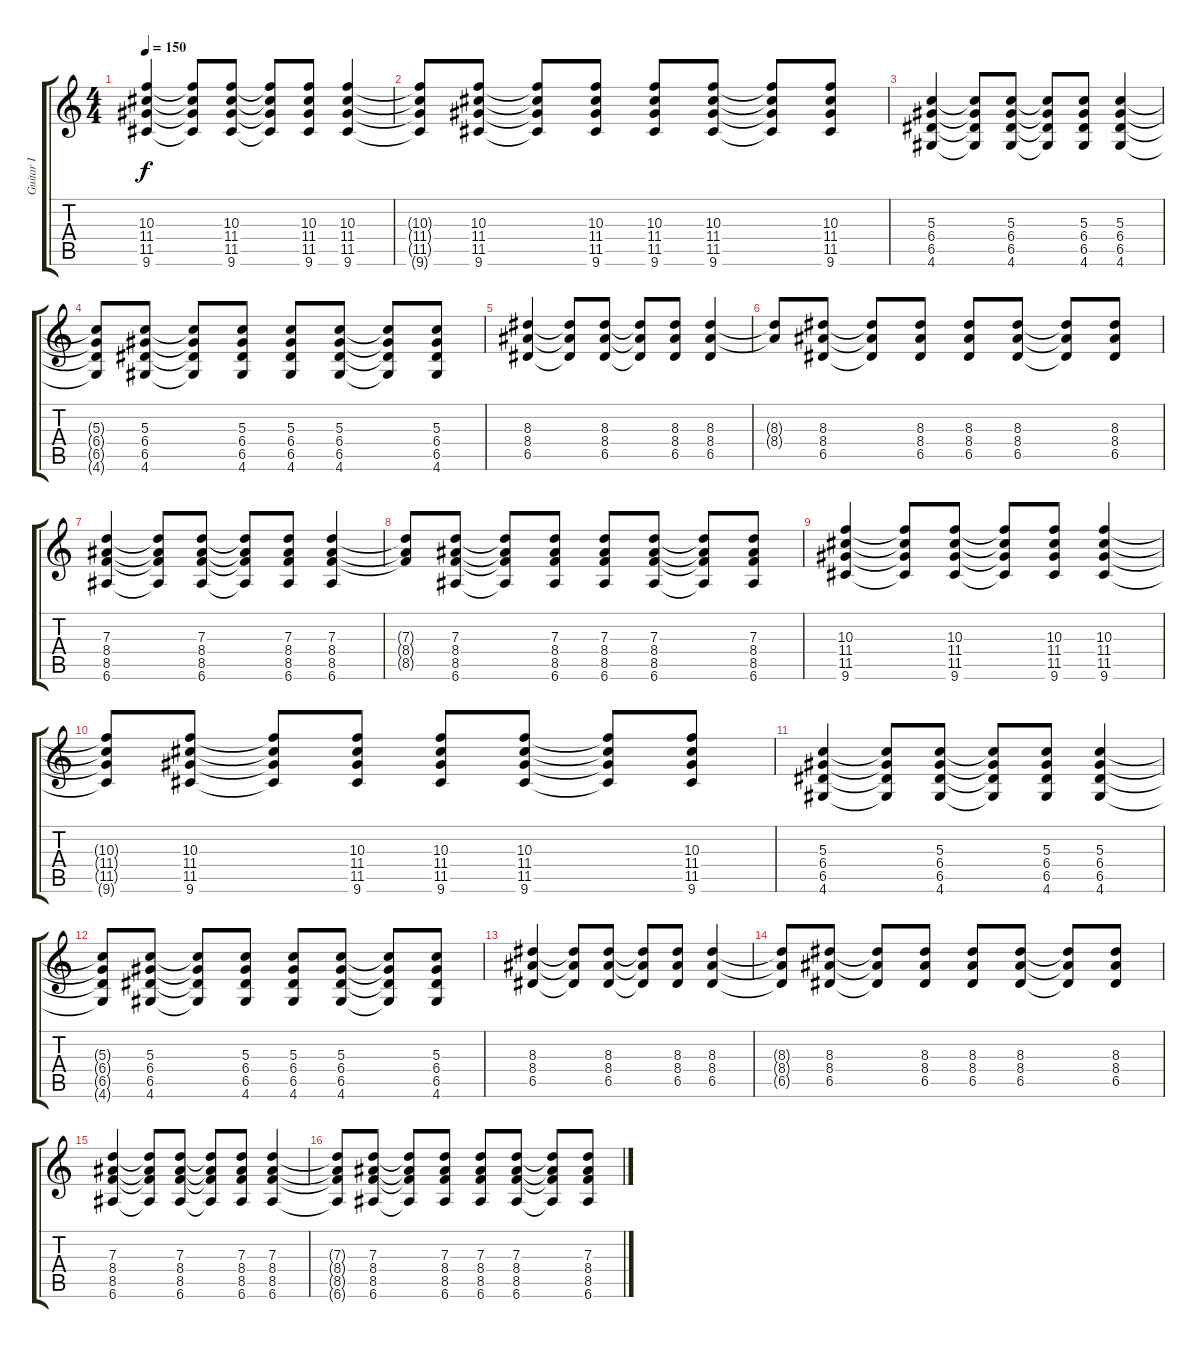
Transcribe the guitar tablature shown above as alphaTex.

\track ("Guitar I" "Guitar I") {instrument acousticguitarsteel}
\staff {score tabs}
\tuning (E4 B3 G3 D3 A2 E2) {hide}
\ts (4 4)
\tempo 150
\clef g2
\ks c
(10.3 11.4 11.5 9.6).4{dy f} (10.3{t} 11.4{t} 11.5{t} 9.6{t}).8 (10.3 11.4 11.5 9.6).8 (10.3{t} 11.4{t} 11.5{t} 9.6{t}).8 (10.3 11.4 11.5 9.6).8 (10.3 11.4 11.5 9.6).4 |
(10.3{t} 11.4{t} 11.5{t} 9.6{t}).8 (10.3 11.4 11.5 9.6).8 (10.3{t} 11.4{t} 11.5{t} 9.6{t}).8 (10.3 11.4 11.5 9.6).8 (10.3 11.4 11.5 9.6).8 (10.3 11.4 11.5 9.6).8 (10.3{t} 11.4{t} 11.5{t} 9.6{t}).8 (10.3 11.4 11.5 9.6).8 |
(5.3 6.4 6.5 4.6).4 (5.3{t} 6.4{t} 6.5{t} 4.6{t}).8 (5.3 6.4 6.5 4.6).8 (5.3{t} 6.4{t} 6.5{t} 4.6{t}).8 (5.3 6.4 6.5 4.6).8 (5.3 6.4 6.5 4.6).4 |
(5.3{t} 6.4{t} 6.5{t} 4.6{t}).8 (5.3 6.4 6.5 4.6).8 (5.3{t} 6.4{t} 6.5{t} 4.6{t}).8 (5.3 6.4 6.5 4.6).8 (5.3 6.4 6.5 4.6).8 (5.3 6.4 6.5 4.6).8 (5.3{t} 6.4{t} 6.5{t} 4.6{t}).8 (5.3 6.4 6.5 4.6).8 |
(8.3 8.4 6.5).4 (8.3{t} 8.4{t} 6.5{t}).8 (8.3 8.4 6.5).8 (8.3{t} 8.4{t} 6.5{t}).8 (8.3 8.4 6.5).8 (8.3 8.4 6.5).4 |
(8.3{t} 8.4{t}).8 (8.3 8.4 6.5).8 (8.3{t} 8.4{t} 6.5{t}).8 (8.3 8.4 6.5).8 (8.3 8.4 6.5).8 (8.3 8.4 6.5).8 (8.3{t} 8.4{t} 6.5{t}).8 (8.3 8.4 6.5).8 |
(7.3 8.4 8.5 6.6).4 (7.3{t} 8.4{t} 8.5{t} 6.6{t}).8 (7.3 8.4 8.5 6.6).8 (7.3{t} 8.4{t} 8.5{t} 6.6{t}).8 (7.3 8.4 8.5 6.6).8 (7.3 8.4 8.5 6.6).4 |
(7.3{t} 8.4{t} 8.5{t}).8 (7.3 8.4 8.5 6.6).8 (7.3{t} 8.4{t} 8.5{t} 6.6{t}).8 (7.3 8.4 8.5 6.6).8 (7.3 8.4 8.5 6.6).8 (7.3 8.4 8.5 6.6).8 (7.3{t} 8.4{t} 8.5{t} 6.6{t}).8 (7.3 8.4 8.5 6.6).8 |
(10.3 11.4 11.5 9.6).4 (10.3{t} 11.4{t} 11.5{t} 9.6{t}).8 (10.3 11.4 11.5 9.6).8 (10.3{t} 11.4{t} 11.5{t} 9.6{t}).8 (10.3 11.4 11.5 9.6).8 (10.3 11.4 11.5 9.6).4 |
(10.3{t} 11.4{t} 11.5{t} 9.6{t}).8 (10.3 11.4 11.5 9.6).8 (10.3{t} 11.4{t} 11.5{t} 9.6{t}).8 (10.3 11.4 11.5 9.6).8 (10.3 11.4 11.5 9.6).8 (10.3 11.4 11.5 9.6).8 (10.3{t} 11.4{t} 11.5{t} 9.6{t}).8 (10.3 11.4 11.5 9.6).8 |
(5.3 6.4 6.5 4.6).4 (5.3{t} 6.4{t} 6.5{t} 4.6{t}).8 (5.3 6.4 6.5 4.6).8 (5.3{t} 6.4{t} 6.5{t} 4.6{t}).8 (5.3 6.4 6.5 4.6).8 (5.3 6.4 6.5 4.6).4 |
(5.3{t} 6.4{t} 6.5{t} 4.6{t}).8 (5.3 6.4 6.5 4.6).8 (5.3{t} 6.4{t} 6.5{t} 4.6{t}).8 (5.3 6.4 6.5 4.6).8 (5.3 6.4 6.5 4.6).8 (5.3 6.4 6.5 4.6).8 (5.3{t} 6.4{t} 6.5{t} 4.6{t}).8 (5.3 6.4 6.5 4.6).8 |
(8.3 8.4 6.5).4 (8.3{t} 8.4{t} 6.5{t}).8 (8.3 8.4 6.5).8 (8.3{t} 8.4{t} 6.5{t}).8 (8.3 8.4 6.5).8 (8.3 8.4 6.5).4 |
(8.3{t} 8.4{t} 6.5{t}).8 (8.3 8.4 6.5).8 (8.3{t} 8.4{t} 6.5{t}).8 (8.3 8.4 6.5).8 (8.3 8.4 6.5).8 (8.3 8.4 6.5).8 (8.3{t} 8.4{t} 6.5{t}).8 (8.3 8.4 6.5).8 |
(7.3 8.4 8.5 6.6).4 (7.3{t} 8.4{t} 8.5{t} 6.6{t}).8 (7.3 8.4 8.5 6.6).8 (7.3{t} 8.4{t} 8.5{t} 6.6{t}).8 (7.3 8.4 8.5 6.6).8 (7.3 8.4 8.5 6.6).4 |
(7.3{t} 8.4{t} 8.5{t} 6.6{t}).8 (7.3 8.4 8.5 6.6).8 (7.3{t} 8.4{t} 8.5{t} 6.6{t}).8 (7.3 8.4 8.5 6.6).8 (7.3 8.4 8.5 6.6).8 (7.3 8.4 8.5 6.6).8 (7.3{t} 8.4{t} 8.5{t} 6.6{t}).8 (7.3 8.4 8.5 6.6).8
